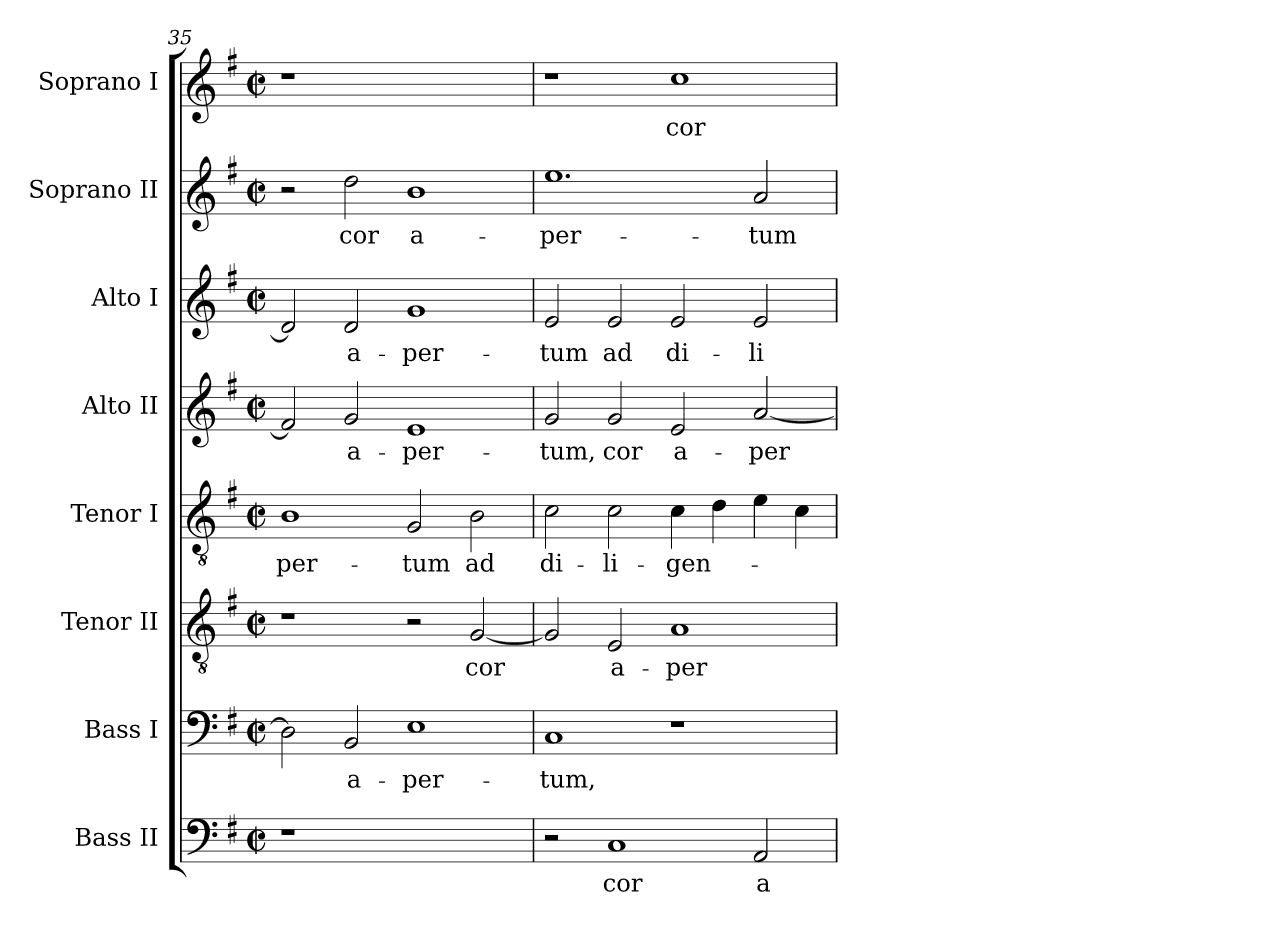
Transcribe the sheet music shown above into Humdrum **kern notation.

**kern	**text	**kern	**text	**kern	**text	**kern	**text	**kern	**text	**kern	**text	**kern	**text	**kern	**text
*part8	*part8	*part7	*part7	*part6	*part6	*part5	*part5	*part4	*part4	*part3	*part3	*part2	*part2	*part1	*part1
*staff8	*staff8	*staff7	*staff7	*staff6	*staff6	*staff5	*staff5	*staff4	*staff4	*staff3	*staff3	*staff2	*staff2	*staff1	*staff1
*I"Bass II	*	*I"Bass I	*	*I"Tenor II	*	*I"Tenor I	*	*I"Alto II	*	*I"Alto I	*	*I"Soprano II	*	*I"Soprano I	*
*I'BII	*	*I'BI	*	*I'TII	*	*I'TI	*	*I'AII	*	*I'AI	*	*	*	*	*
*clefF4	*	*clefF4	*	*clefGv2	*	*clefGv2	*	*clefG2	*	*clefG2	*	*clefG2	*	*clefG2	*
*k[f#]	*	*k[f#]	*	*k[f#]	*	*k[f#]	*	*k[f#]	*	*k[f#]	*	*k[f#]	*	*k[f#]	*
*G:	*	*G:	*	*G:	*	*G:	*	*G:	*	*G:	*	*G:	*	*G:	*
*M2/2	*	*M2/2	*	*M2/2	*	*M2/2	*	*M2/2	*	*M2/2	*	*M2/2	*	*M2/2	*
*met(c|)	*	*met(c|)	*	*met(c|)	*	*met(c|)	*	*met(c|)	*	*met(c|)	*	*met(c|)	*	*met(c|)	*
=35	=35	=35	=35	=35	=35	=35	=35	=35	=35	=35	=35	=35	=35	=35	=35
!LO:N:vis=1	!	!	!	!	!	!	!	!	!	!	!	!	!	!	!
!	!	!	!	!	!	!	!LO:LY:b:color=#000000	!	!	!	!	!	!	!LO:N:vis=1	!
1r	.	2Di\]	.	1r	.	1Bi	-per-	2f#i/]	.	2di/]	.	2r	.	1r	.
!	!	!	!LO:LY:b:color=#000000	!	!	!	!	!	!	!	!	!	!	!	!
!	!	!	!	!	!	!	!	!	!LO:LY:b:color=#000000	!	!	!	!	!	!
!	!	!	!	!	!	!	!	!	!	!	!LO:LY:b:color=#000000	!	!	!	!
!	!	!	!	!	!	!	!	!	!	!	!	!	!LO:LY:b:color=#000000	!	!
.	.	2BBi/	a-	.	.	.	.	2gi/	a-	2di/	a-	2ddi\	cor	.	.
!	!	!	!LO:LY:b:color=#000000	!	!	!	!	!	!	!	!	!	!	!	!
!	!	!	!	!	!	!	!LO:LY:b:color=#000000	!	!	!	!	!	!	!	!
!	!	!	!	!	!	!	!	!	!LO:LY:b:color=#000000	!	!	!	!	!	!
!	!	!	!	!	!	!	!	!	!	!	!LO:LY:b:color=#000000	!	!	!	!
!	!	!	!	!	!	!	!	!	!	!	!	!	!LO:LY:b:color=#000000	!	!
1ryy	.	1Ei	-per-	2r	.	2Gi/	-tum	1ei	-per-	1gi	-per-	1bi	a-	1ryy	.
!	!	!	!	!	!LO:LY:b:color=#000000	!	!	!	!	!	!	!	!	!	!
!	!	!	!	!	!	!	!LO:LY:b:color=#000000	!	!	!	!	!	!	!	!
.	.	.	.	[<2Gi/	cor	2Bi\	ad	.	.	.	.	.	.	.	.
=36	=36	=36	=36	=36	=36	=36	=36	=36	=36	=36	=36	=36	=36	=36	=36
!	!	!	!LO:LY:b:color=#000000	!	!	!	!	!	!	!	!	!	!	!	!
!	!	!	!	!	!	!	!LO:LY:b:color=#000000	!	!	!	!	!	!	!	!
!	!	!	!	!	!	!	!	!	!LO:LY:b:color=#000000	!	!	!	!	!	!
!	!	!	!	!	!	!	!	!	!	!	!LO:LY:b:color=#000000	!	!	!	!
!	!	!	!	!	!	!	!	!	!	!	!	!	!LO:LY:b:color=#000000	!	!
2r	.	1Ci	-tum,	2Gi/]	.	2ci\	di-	2gi/	-tum,	2ei/	-tum	1.eei	-per-	1r	.
!	!LO:LY:b:color=#000000	!	!	!	!	!	!	!	!	!	!	!	!	!	!
!	!	!	!	!	!LO:LY:b:color=#000000	!	!	!	!	!	!	!	!	!	!
!	!	!	!	!	!	!	!LO:LY:b:color=#000000	!	!	!	!	!	!	!	!
!	!	!	!	!	!	!	!	!	!LO:LY:b:color=#000000	!	!	!	!	!	!
!	!	!	!	!	!	!	!	!	!	!	!LO:LY:b:color=#000000	!	!	!	!
1Ci	cor	.	.	2Ei/	a-	2ci\	-li-	2gi/	cor	2ei/	ad	.	.	.	.
!	!	!	!	!	!LO:LY:b:color=#000000	!	!	!	!	!	!	!	!	!	!
!	!	!	!	!	!	!	!LO:LY:b:color=#000000	!	!	!	!	!	!	!	!
!	!	!	!	!	!	!	!	!	!LO:LY:b:color=#000000	!	!	!	!	!	!
!	!	!	!	!	!	!	!	!	!	!	!LO:LY:b:color=#000000	!	!	!	!
!	!	!	!	!	!	!	!	!	!	!	!	!	!	!	!LO:LY:b:color=#000000
.	.	1r	.	1Ai	-per-	4ci\	-gen-	2ei/	a-	2ei/	di-	.	.	1cci	cor
.	.	.	.	.	.	4di\	.	.	.	.	.	.	.	.	.
!	!LO:LY:b:color=#000000	!	!	!	!	!	!	!	!	!	!	!	!	!	!
!	!	!	!	!	!	!	!	!	!LO:LY:b:color=#000000	!	!	!	!	!	!
!	!	!	!	!	!	!	!	!	!	!	!LO:LY:b:color=#000000	!	!	!	!
!	!	!	!	!	!	!	!	!	!	!	!	!	!LO:LY:b:color=#000000	!	!
2AAi/	a-	.	.	.	.	4ei\	.	[<2ai/	-per-	2ei/	-li-	2ai/	-tum	.	.
.	.	.	.	.	.	4ci\	.	.	.	.	.	.	.	.	.
=	=	=	=	=	=	=	=	=	=	=	=	=	=	=	=
*-	*-	*-	*-	*-	*-	*-	*-	*-	*-	*-	*-	*-	*-	*-	*-
